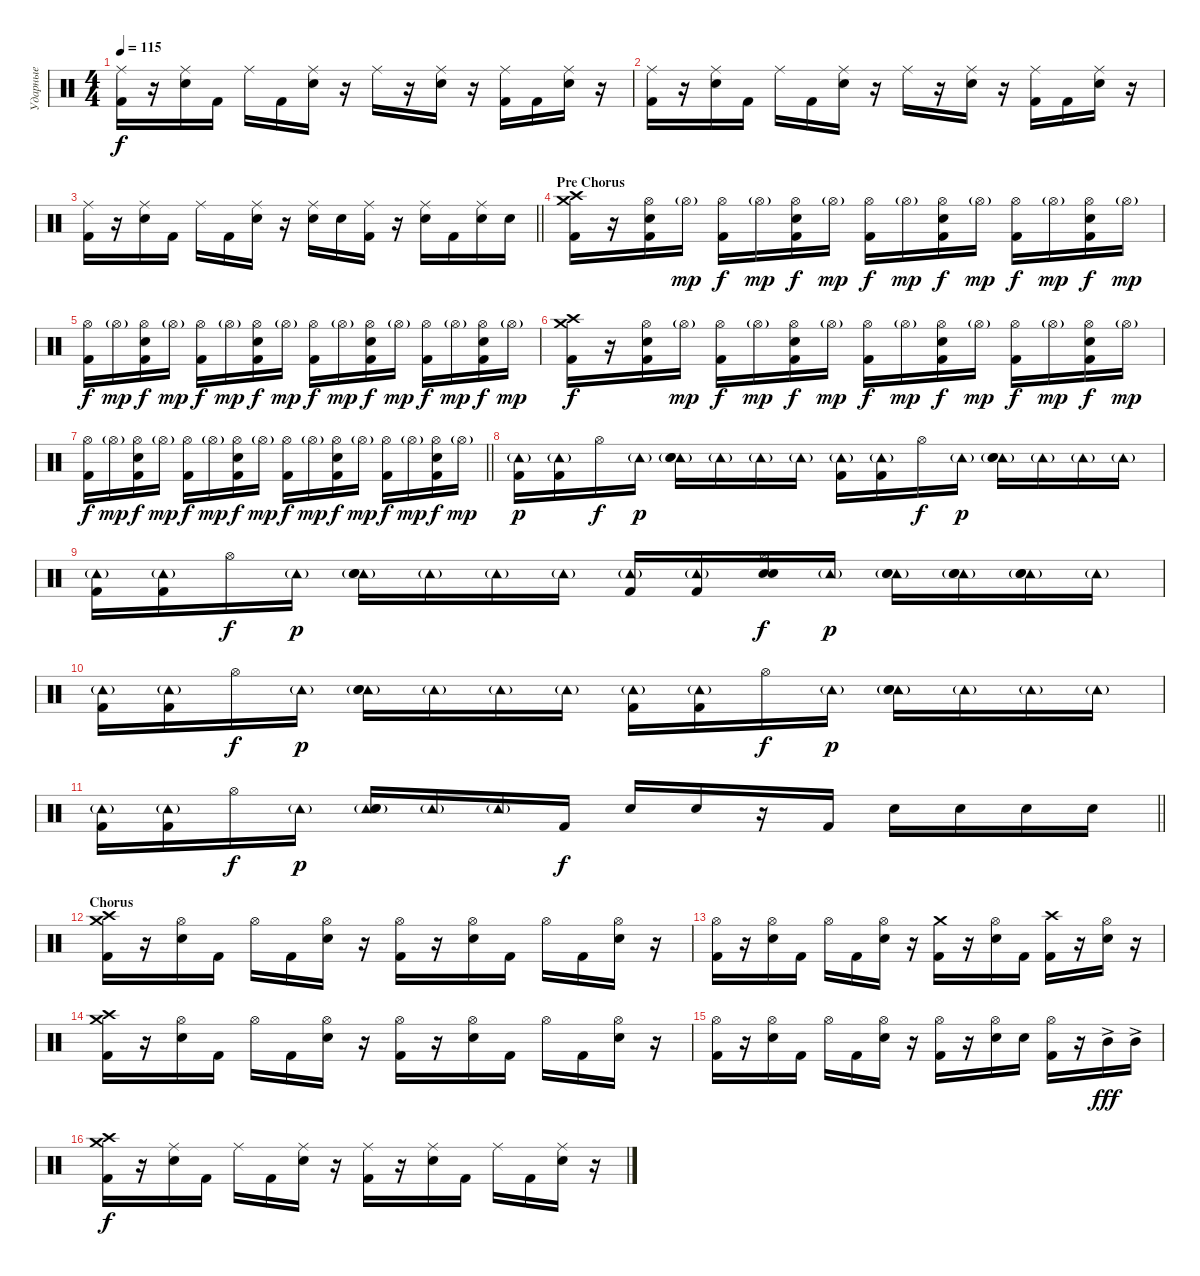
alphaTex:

\track ("Ударные" "Ударные") {instrument percussion}
\staff {score}
\articulation defaults
\ts (4 4)
\tempo 115
\clef neutral
\ks c
("Ride (middle)" "Kick (hit) 2").16{dy f} r.16 ("Ride (middle)" "Electric Snare (hit)").16 "Kick (hit) 2".16 "Ride (middle)".16 "Kick (hit) 2".16 ("Ride (middle)" "Electric Snare (hit)").16 r.16 "Ride (middle)".16 r.16 ("Ride (middle)" "Electric Snare (hit)").16 r.16 ("Ride (middle)" "Kick (hit) 2").16 "Kick (hit) 2".16 ("Ride (middle)" "Electric Snare (hit)").16 r.16 |
("Ride (middle)" "Kick (hit) 2").16 r.16 ("Ride (middle)" "Electric Snare (hit)").16 "Kick (hit) 2".16 "Ride (middle)".16 "Kick (hit) 2".16 ("Ride (middle)" "Electric Snare (hit)").16 r.16 "Ride (middle)".16 r.16 ("Ride (middle)" "Electric Snare (hit)").16 r.16 ("Ride (middle)" "Kick (hit) 2").16 "Kick (hit) 2".16 ("Ride (middle)" "Electric Snare (hit)").16 r.16 |
\barLineRight lightlight
("Ride (middle)" "Kick (hit) 2").16 r.16 ("Ride (middle)" "Electric Snare (hit)").16 "Kick (hit) 2".16 "Ride (middle)".16 "Kick (hit) 2".16 ("Ride (middle)" "Electric Snare (hit)").16 r.16 ("Ride (middle)" "Electric Snare (hit)").16 "Electric Snare (hit)".16 ("Ride (middle)" "Kick (hit) 2").16 r.16 ("Ride (middle)" "Electric Snare (hit)").16 "Kick (hit) 2".16 ("Ride (middle)" "Electric Snare (hit)").16 "Electric Snare (hit)".16 |
\section ("" "Pre Chorus")
("Crash high (hit)" "Crash medium (hit)" "Kick (hit) 2").16 r.16 ("Hi-Hat (open)" "Electric Snare (hit)" "Kick (hit) 2").16 "Hi-Hat (open)"{g}.16{dy mp} ("Hi-Hat (open)" "Kick (hit) 2").16{dy f} "Hi-Hat (open)"{g}.16{dy mp} ("Hi-Hat (open)" "Electric Snare (hit)" "Kick (hit) 2").16{dy f} "Hi-Hat (open)"{g}.16{dy mp} ("Hi-Hat (open)" "Kick (hit) 2").16{dy f} "Hi-Hat (open)"{g}.16{dy mp} ("Hi-Hat (open)" "Electric Snare (hit)" "Kick (hit) 2").16{dy f} "Hi-Hat (open)"{g}.16{dy mp} ("Hi-Hat (open)" "Kick (hit) 2").16{dy f} "Hi-Hat (open)"{g}.16{dy mp} ("Hi-Hat (open)" "Electric Snare (hit)" "Kick (hit) 2").16{dy f} "Hi-Hat (open)"{g}.16{dy mp} |
("Hi-Hat (open)" "Kick (hit) 2").16{dy f} "Hi-Hat (open)"{g}.16{dy mp} ("Hi-Hat (open)" "Electric Snare (hit)" "Kick (hit) 2").16{dy f} "Hi-Hat (open)"{g}.16{dy mp} ("Hi-Hat (open)" "Kick (hit) 2").16{dy f} "Hi-Hat (open)"{g}.16{dy mp} ("Hi-Hat (open)" "Electric Snare (hit)" "Kick (hit) 2").16{dy f} "Hi-Hat (open)"{g}.16{dy mp} ("Hi-Hat (open)" "Kick (hit) 2").16{dy f} "Hi-Hat (open)"{g}.16{dy mp} ("Hi-Hat (open)" "Electric Snare (hit)" "Kick (hit) 2").16{dy f} "Hi-Hat (open)"{g}.16{dy mp} ("Hi-Hat (open)" "Kick (hit) 2").16{dy f} "Hi-Hat (open)"{g}.16{dy mp} ("Hi-Hat (open)" "Electric Snare (hit)" "Kick (hit) 2").16{dy f} "Hi-Hat (open)"{g}.16{dy mp} |
("Crash high (hit)" "Crash medium (hit)" "Kick (hit) 2").16{dy f} r.16 ("Hi-Hat (open)" "Electric Snare (hit)" "Kick (hit) 2").16 "Hi-Hat (open)"{g}.16{dy mp} ("Hi-Hat (open)" "Kick (hit) 2").16{dy f} "Hi-Hat (open)"{g}.16{dy mp} ("Hi-Hat (open)" "Electric Snare (hit)" "Kick (hit) 2").16{dy f} "Hi-Hat (open)"{g}.16{dy mp} ("Hi-Hat (open)" "Kick (hit) 2").16{dy f} "Hi-Hat (open)"{g}.16{dy mp} ("Hi-Hat (open)" "Electric Snare (hit)" "Kick (hit) 2").16{dy f} "Hi-Hat (open)"{g}.16{dy mp} ("Hi-Hat (open)" "Kick (hit) 2").16{dy f} "Hi-Hat (open)"{g}.16{dy mp} ("Hi-Hat (open)" "Electric Snare (hit)" "Kick (hit) 2").16{dy f} "Hi-Hat (open)"{g}.16{dy mp} |
\barLineRight lightlight
("Hi-Hat (open)" "Kick (hit) 2").16{dy f} "Hi-Hat (open)"{g}.16{dy mp} ("Hi-Hat (open)" "Electric Snare (hit)" "Kick (hit) 2").16{dy f} "Hi-Hat (open)"{g}.16{dy mp} ("Hi-Hat (open)" "Kick (hit) 2").16{dy f} "Hi-Hat (open)"{g}.16{dy mp} ("Hi-Hat (open)" "Electric Snare (hit)" "Kick (hit) 2").16{dy f} "Hi-Hat (open)"{g}.16{dy mp} ("Hi-Hat (open)" "Kick (hit) 2").16{dy f} "Hi-Hat (open)"{g}.16{dy mp} ("Hi-Hat (open)" "Electric Snare (hit)" "Kick (hit) 2").16{dy f} "Hi-Hat (open)"{g}.16{dy mp} ("Hi-Hat (open)" "Kick (hit) 2").16{dy f} "Hi-Hat (open)"{g}.16{dy mp} ("Hi-Hat (open)" "Electric Snare (hit)" "Kick (hit) 2").16{dy f} "Hi-Hat (open)"{g}.16{dy mp} |
("Tambourine (hit)"{g} "Kick (hit) 2").16{dy p} ("Tambourine (hit)"{g} "Kick (hit) 2").16 "Hi-Hat (open)".16{dy f} "Tambourine (hit)"{g}.16{dy p} ("Tambourine (hit)"{g} "Hand Clap (hit)" "Electric Snare (hit)").16 "Tambourine (hit)"{g}.16 "Tambourine (hit)"{g}.16 "Tambourine (hit)"{g}.16 ("Tambourine (hit)"{g} "Kick (hit) 2").16 ("Tambourine (hit)"{g} "Kick (hit) 2").16 "Hi-Hat (open)".16{dy f} "Tambourine (hit)"{g}.16{dy p} ("Tambourine (hit)"{g} "Hand Clap (hit)" "Electric Snare (hit)").16 "Tambourine (hit)"{g}.16 "Tambourine (hit)"{g}.16 "Tambourine (hit)"{g}.16 |
("Tambourine (hit)"{g} "Kick (hit) 2").16 ("Tambourine (hit)"{g} "Kick (hit) 2").16 "Hi-Hat (open)".16{dy f} "Tambourine (hit)"{g}.16{dy p} ("Tambourine (hit)"{g} "Hand Clap (hit)" "Electric Snare (hit)").16 "Tambourine (hit)"{g}.16 "Tambourine (hit)"{g}.16 "Tambourine (hit)"{g}.16 ("Tambourine (hit)"{g} "Kick (hit) 2").16 ("Tambourine (hit)"{g} "Kick (hit) 2").16 ("Hi-Hat (open)" "Hand Clap (hit)" "Electric Snare (hit)").16{dy f} "Tambourine (hit)"{g}.16{dy p} ("Tambourine (hit)"{g} "Hand Clap (hit)" "Electric Snare (hit)").16 ("Tambourine (hit)"{g} "Hand Clap (hit)" "Electric Snare (hit)").16 ("Tambourine (hit)"{g} "Hand Clap (hit)" "Electric Snare (hit)").16 "Tambourine (hit)"{g}.16 |
("Tambourine (hit)"{g} "Kick (hit) 2").16 ("Tambourine (hit)"{g} "Kick (hit) 2").16 "Hi-Hat (open)".16{dy f} "Tambourine (hit)"{g}.16{dy p} ("Tambourine (hit)"{g} "Hand Clap (hit)" "Electric Snare (hit)").16 "Tambourine (hit)"{g}.16 "Tambourine (hit)"{g}.16 "Tambourine (hit)"{g}.16 ("Tambourine (hit)"{g} "Kick (hit) 2").16 ("Tambourine (hit)"{g} "Kick (hit) 2").16 "Hi-Hat (open)".16{dy f} "Tambourine (hit)"{g}.16{dy p} ("Tambourine (hit)"{g} "Hand Clap (hit)" "Electric Snare (hit)").16 "Tambourine (hit)"{g}.16 "Tambourine (hit)"{g}.16 "Tambourine (hit)"{g}.16 |
\barLineRight lightlight
("Tambourine (hit)"{g} "Kick (hit) 2").16 ("Tambourine (hit)"{g} "Kick (hit) 2").16 "Hi-Hat (open)".16{dy f} "Tambourine (hit)"{g}.16{dy p} ("Tambourine (hit)"{g} "Hand Clap (hit)" "Electric Snare (hit)").16 "Tambourine (hit)"{g}.16 "Tambourine (hit)"{g}.16 "Kick (hit) 2".16{dy f} "Electric Snare (hit)".16 "Electric Snare (hit)".16 r.16 "Kick (hit) 2".16 "Electric Snare (hit)".16 "Electric Snare (hit)".16 "Electric Snare (hit)".16 "Electric Snare (hit)".16 |
\section ("" "Chorus")
("Crash high (hit)" "Crash medium (hit)" "Kick (hit) 2").16 r.16 ("Hi-Hat (open)" "Electric Snare (hit)").16 "Kick (hit) 2".16 "Hi-Hat (open)".16 "Kick (hit) 2".16 ("Hi-Hat (open)" "Electric Snare (hit)").16 r.16 ("Hi-Hat (open)" "Kick (hit) 2").16 r.16 ("Hi-Hat (open)" "Electric Snare (hit)").16 "Kick (hit) 2".16 "Hi-Hat (open)".16 "Kick (hit) 2".16 ("Hi-Hat (open)" "Electric Snare (hit)").16 r.16 |
("Hi-Hat (open)" "Kick (hit) 2").16 r.16 ("Hi-Hat (open)" "Electric Snare (hit)").16 "Kick (hit) 2".16 "Hi-Hat (open)".16 "Kick (hit) 2".16 ("Hi-Hat (open)" "Electric Snare (hit)").16 r.16 ("Crash medium (hit)" "Kick (hit) 2").16 r.16 ("Hi-Hat (open)" "Electric Snare (hit)").16 "Kick (hit) 2".16 ("Crash high (hit)" "Kick (hit) 2").16 r.16 ("Hi-Hat (open)" "Electric Snare (hit)").16 r.16 |
("Crash high (hit)" "Crash medium (hit)" "Kick (hit) 2").16 r.16 ("Hi-Hat (open)" "Electric Snare (hit)").16 "Kick (hit) 2".16 "Hi-Hat (open)".16 "Kick (hit) 2".16 ("Hi-Hat (open)" "Electric Snare (hit)").16 r.16 ("Hi-Hat (open)" "Kick (hit) 2").16 r.16 ("Hi-Hat (open)" "Electric Snare (hit)").16 "Kick (hit) 2".16 "Hi-Hat (open)".16 "Kick (hit) 2".16 ("Hi-Hat (open)" "Electric Snare (hit)").16 r.16 |
("Hi-Hat (open)" "Kick (hit) 2").16 r.16 ("Hi-Hat (open)" "Electric Snare (hit)").16 "Kick (hit) 2".16 "Hi-Hat (open)".16 "Kick (hit) 2".16 ("Hi-Hat (open)" "Electric Snare (hit)").16 r.16 ("Hi-Hat (open)" "Kick (hit) 2").16 r.16 ("Hi-Hat (open)" "Electric Snare (hit)").16 "Electric Snare (hit)".16 ("Hi-Hat (open)" "Kick (hit) 2").16 r.16 "Mid Tom (hit)"{ac}.16{dy fff} "Mid Tom (hit)"{ac}.16 |
("Crash high (hit)" "Crash medium (hit)" "Kick (hit) 2").16{dy f} r.16 ("Ride (middle)" "Electric Snare (hit)").16 "Kick (hit) 2".16 "Ride (middle)".16 "Kick (hit) 2".16 ("Ride (middle)" "Electric Snare (hit)").16 r.16 ("Ride (middle)" "Kick (hit) 2").16 r.16 ("Ride (middle)" "Electric Snare (hit)").16 "Kick (hit) 2".16 "Ride (middle)".16 "Kick (hit) 2".16 ("Ride (middle)" "Electric Snare (hit)").16 r.16
